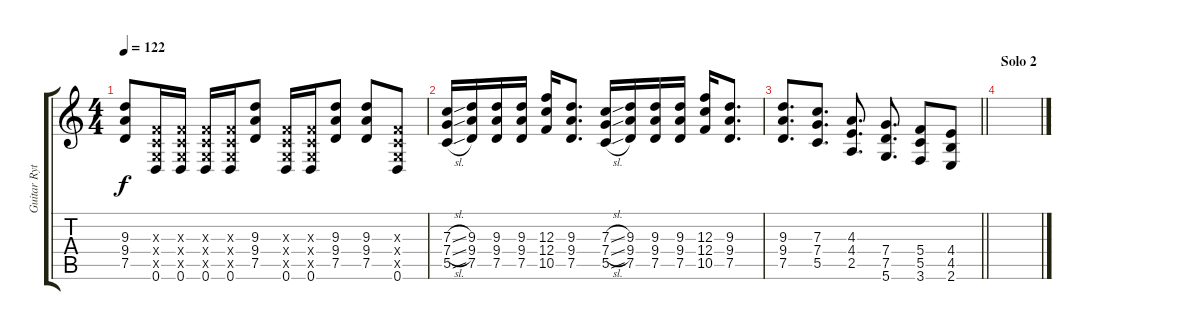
\track ("Guitar Rythm" "Guitar Ryt") {instrument distortionguitar}
\staff {score tabs}
\tuning (D4 A3 F3 C3 G2 D2) {hide}
\ts (4 4)
\tempo 122
\clef g2
\ks c
(9.3 9.4 7.5).8{dy f} (0.3{x} 0.4{x} 0.5{x} 0.6).16 (0.3{x} 0.4{x} 0.5{x} 0.6).16 (0.3{x} 0.4{x} 0.5{x} 0.6).16 (0.3{x} 0.4{x} 0.5{x} 0.6).16 (9.3 9.4 7.5).8 (0.3{x} 0.4{x} 0.5{x} 0.6).16 (0.3{x} 0.4{x} 0.5{x} 0.6).16 (9.3 9.4 7.5).8 (9.3 9.4 7.5).8 (0.3{x} 0.4{x} 0.5{x} 0.6).8 |
(7.3{sl} 7.4{sl} 5.5{sl}).16 (9.3 9.4 7.5).16 (9.3 9.4 7.5).16 (9.3 9.4 7.5).16 (12.3 12.4 10.5).16 (9.3 9.4 7.5).8{d} (7.3{sl} 7.4{sl} 5.5{sl}).16 (9.3 9.4 7.5).16 (9.3 9.4 7.5).16 (9.3 9.4 7.5).16 (12.3 12.4 10.5).16 (9.3 9.4 7.5).8{d} |
\barLineRight lightlight
(9.3 9.4 7.5).8{d} (7.3 7.4 5.5).8{d} (4.3 4.4 2.5).8{d} (7.4 7.5 5.6).8{d} (5.4 5.5 3.6).8 (4.4 4.5 2.6).8 |
\section ("" "Solo 2")
